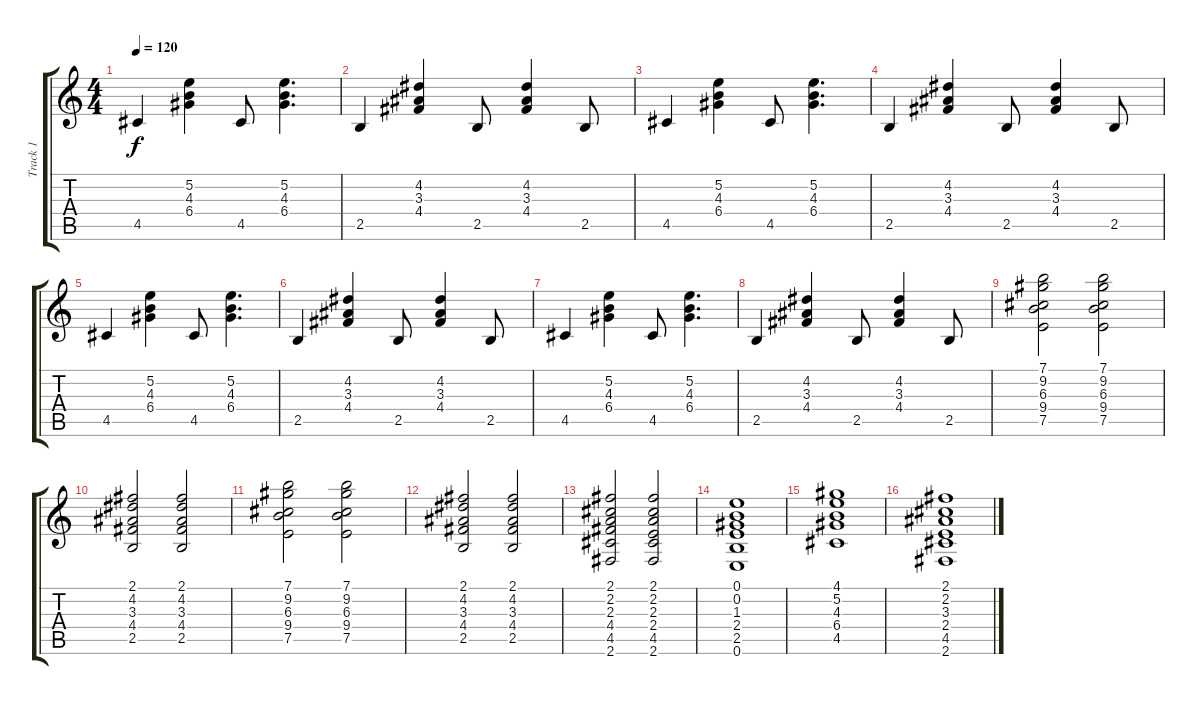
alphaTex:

\track ("Track 1" "Track 1") {instrument electricguitarjazz}
\staff {score tabs}
\tuning (E4 B3 G3 D3 A2 E2) {hide}
\ts (4 4)
\tempo 120
\clef g2
\ks c
4.5.4{dy f} (5.2 4.3 6.4).4 4.5.8 (5.2 4.3 6.4).4{d} |
2.5.4 (4.2 3.3 4.4).4 2.5.8 (4.2 3.3 4.4).4 2.5.8 |
4.5.4 (5.2 4.3 6.4).4 4.5.8 (5.2 4.3 6.4).4{d} |
2.5.4 (4.2 3.3 4.4).4 2.5.8 (4.2 3.3 4.4).4 2.5.8 |
4.5.4 (5.2 4.3 6.4).4 4.5.8 (5.2 4.3 6.4).4{d} |
2.5.4 (4.2 3.3 4.4).4 2.5.8 (4.2 3.3 4.4).4 2.5.8 |
4.5.4 (5.2 4.3 6.4).4 4.5.8 (5.2 4.3 6.4).4{d} |
2.5.4 (4.2 3.3 4.4).4 2.5.8 (4.2 3.3 4.4).4 2.5.8 |
(7.1 9.2 6.3 9.4 7.5).2 (7.1 9.2 6.3 9.4 7.5).2 |
(2.1 4.2 3.3 4.4 2.5).2 (2.1 4.2 3.3 4.4 2.5).2 |
(7.1 9.2 6.3 9.4 7.5).2 (7.1 9.2 6.3 9.4 7.5).2 |
(2.1 4.2 3.3 4.4 2.5).2 (2.1 4.2 3.3 4.4 2.5).2 |
(2.1 2.2 2.3 4.4 4.5 2.6).2 (2.1 2.2 2.3 2.4 4.5 2.6).2 |
(0.1 0.2 1.3 2.4 2.5 0.6).1 |
(4.1 5.2 4.3 6.4 4.5).1 |
(2.1 2.2 3.3 2.4 4.5 2.6).1
